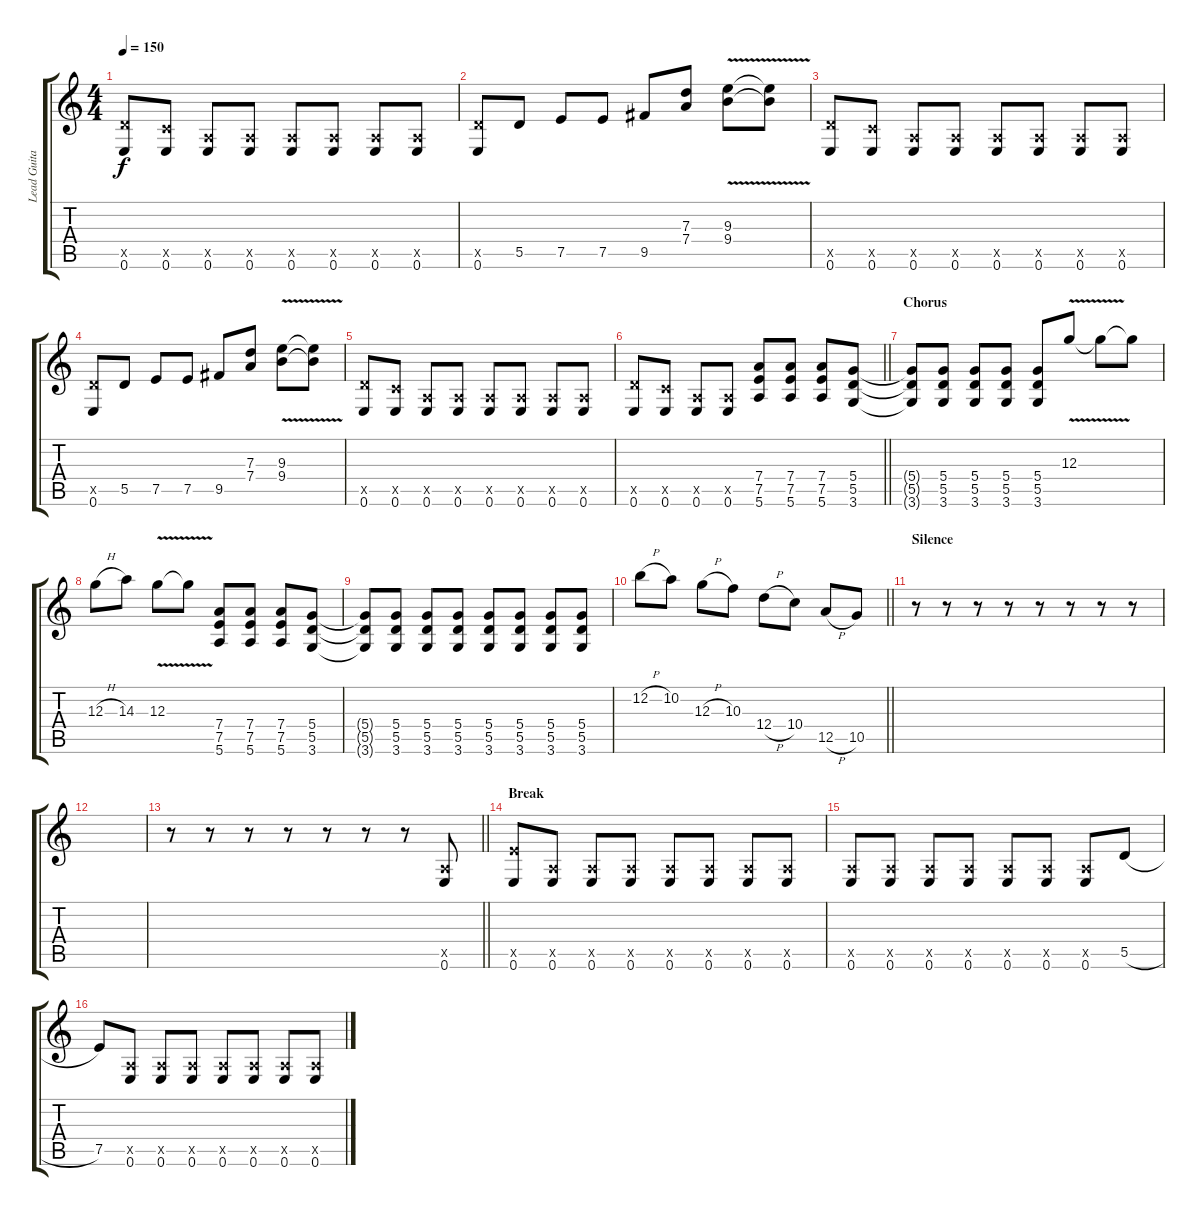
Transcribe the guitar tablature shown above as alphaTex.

\track ("Lead Guitar" "Lead Guita") {instrument distortionguitar}
\staff {score tabs}
\tuning (E4 B3 G3 D3 A2 E2) {hide}
\ts (4 4)
\tempo 150
\clef g2
\ks c
(5.5{x} 0.6).8{dy f} (3.5{x} 0.6).8 (0.5{x} 0.6).8 (0.5{x} 0.6).8 (0.5{x} 0.6).8 (0.5{x} 0.6).8 (0.5{x} 0.6).8 (0.5{x} 0.6).8 |
(5.5{x} 0.6).8 5.5.8 7.5.8 7.5.8 9.5.8 (7.3 7.4).8 (9.3{v} 9.4{v}).8 (9.3{t} 9.4{t}).8 |
(5.5{x} 0.6).8 (3.5{x} 0.6).8 (0.5{x} 0.6).8 (0.5{x} 0.6).8 (0.5{x} 0.6).8 (0.5{x} 0.6).8 (0.5{x} 0.6).8 (0.5{x} 0.6).8 |
(5.5{x} 0.6).8 5.5.8 7.5.8 7.5.8 9.5.8 (7.3 7.4).8 (9.3{v} 9.4{v}).8 (9.3{t} 9.4{t}).8 |
(5.5{x} 0.6).8 (3.5{x} 0.6).8 (0.5{x} 0.6).8 (0.5{x} 0.6).8 (0.5{x} 0.6).8 (0.5{x} 0.6).8 (0.5{x} 0.6).8 (0.5{x} 0.6).8 |
\barLineRight lightlight
(5.5{x} 0.6).8 (3.5{x} 0.6).8 (0.5{x} 0.6).8 (0.5{x} 0.6).8 (7.4 7.5 5.6).8 (7.4 7.5 5.6).8 (7.4 7.5 5.6).8 (5.4 5.5 3.6).8 |
\section ("" "Chorus")
(5.4{t} 5.5{t} 3.6{t}).8 (5.4 5.5 3.6).8 (5.4 5.5 3.6).8 (5.4 5.5 3.6).8 (5.4 5.5 3.6).8 12.3{v}.8 12.3{t}.8 12.3{t}.8 |
12.3{h}.8 14.3.8 12.3{v}.8 12.3{t}.8 (7.4 7.5 5.6).8 (7.4 7.5 5.6).8 (7.4 7.5 5.6).8 (5.4 5.5 3.6).8 |
(5.4{t} 5.5{t} 3.6{t}).8 (5.4 5.5 3.6).8 (5.4 5.5 3.6).8 (5.4 5.5 3.6).8 (5.4 5.5 3.6).8 (5.4 5.5 3.6).8 (5.4 5.5 3.6).8 (5.4 5.5 3.6).8 |
\barLineRight lightlight
12.2{h}.8 10.2.8 12.3{h}.8 10.3.8 12.4{h}.8 10.4.8 12.5{h}.8 10.5.8 |
\section ("" "Silence")
r.8 r.8 r.8 r.8 r.8 r.8 r.8 r.8 |
|
\barLineRight lightlight
r.8 r.8 r.8 r.8 r.8 r.8 r.8 (0.5{x} 0.6).8 |
\section ("" "Break")
(7.5{x} 0.6).8 (0.5{x} 0.6).8 (0.5{x} 0.6).8 (0.5{x} 0.6).8 (0.5{x} 0.6).8 (0.5{x} 0.6).8 (0.5{x} 0.6).8 (0.5{x} 0.6).8 |
(0.5{x} 0.6).8 (0.5{x} 0.6).8 (0.5{x} 0.6).8 (0.5{x} 0.6).8 (0.5{x} 0.6).8 (0.5{x} 0.6).8 (0.5{x} 0.6).8 5.5{h}.8 |
7.5.8 (0.5{x} 0.6).8 (0.5{x} 0.6).8 (0.5{x} 0.6).8 (0.5{x} 0.6).8 (0.5{x} 0.6).8 (0.5{x} 0.6).8 (0.5{x} 0.6).8
